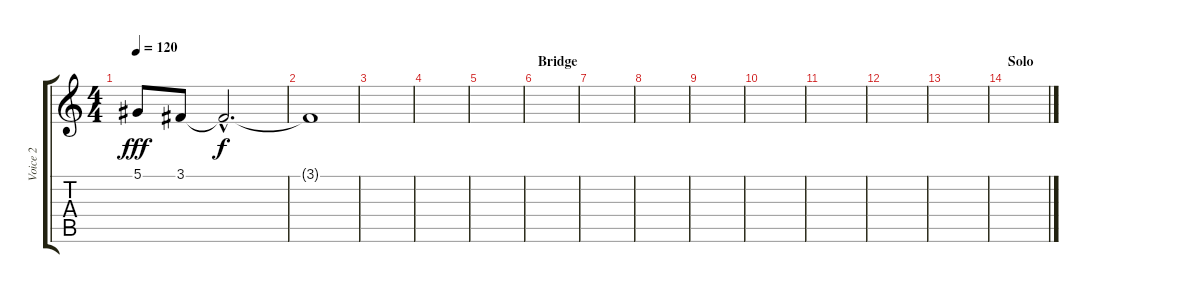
\track ("Voice 2" "Voice 2") {instrument sopranosax}
\staff {score tabs}
\tuning (Eb4 Bb3 Gb3 Db3 Ab2 Eb2) {hide}
\ts (4 4)
\tempo 120
\clef g2
\ks c
5.1.8{dy fff} 3.1.8 3.1{hac t}.2{d dy f} |
3.1{t}.1 |
|
|
|
\section ("" "Bridge")
|
|
|
|
|
|
|
|
\section ("" "Solo")
